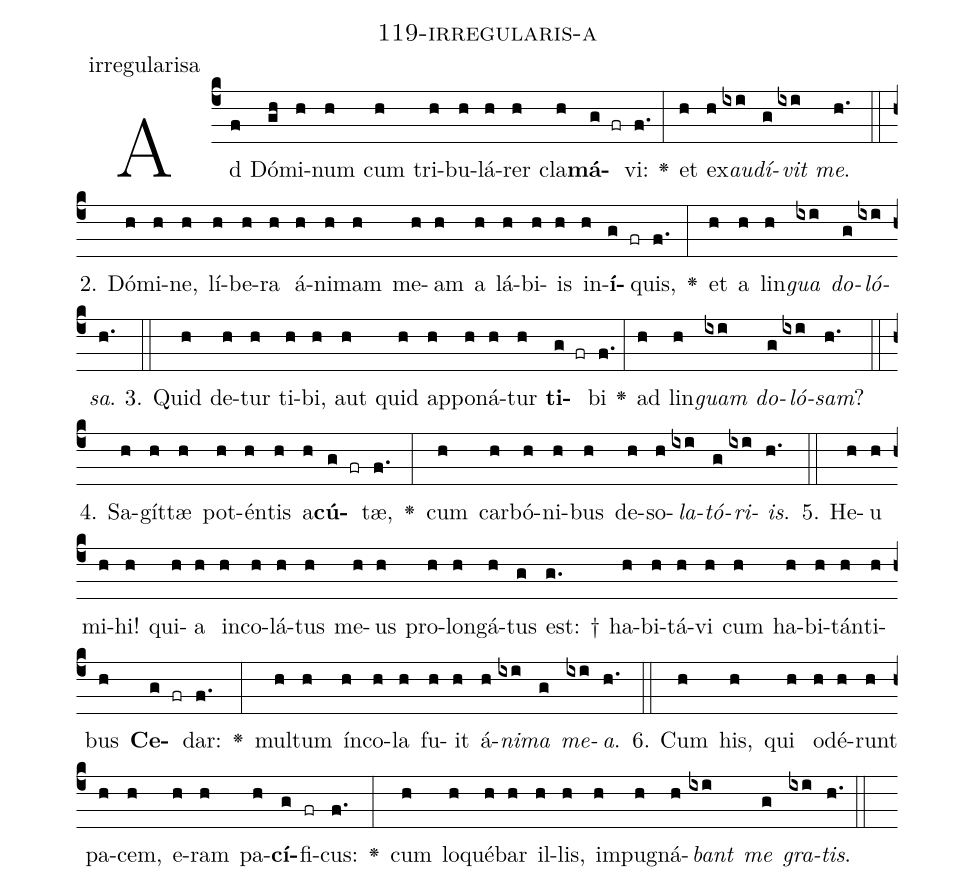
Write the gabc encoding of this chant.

name: 119-irregularis-a;
annotation: irregularisa;
%%
(c4)Ad(f) Dó(gh)mi(h)num(h) cum(h) tri(h)bu(h)lá(h)rer(h) cla(h)<b>má</b>(g fr)vi:(f.) <v>\greheightstar</v>(:) et(h) ex(h)<i>au</i>(ixi)<i>dí</i>(g)<i>vit</i>(ixi) <i>me</i>.(h.) (::)
2. Dó(h)mi(h)ne,(h) lí(h)be(h)ra(h) á(h)ni(h)mam(h) me(h)am(h) a(h) lá(h)bi(h)is(h) in(h)<b>í</b>(g fr)quis,(f.) <v>\greheightstar</v>(:) et(h) a(h) lin(h)<i>gua</i>(ixi) <i>do</i>(g)<i>ló</i>(ixi)<i>sa</i>.(h.) (::)
3. Quid(h) de(h)tur(h) ti(h)bi,(h) aut(h) quid(h) ap(h)po(h)ná(h)tur(h) <b>ti</b>(g fr)bi(f.) <v>\greheightstar</v>(:) ad(h) lin(h)<i>guam</i>(ixi) <i>do</i>(g)<i>ló</i>(ixi)<i>sam</i>?(h.) (::)
4. Sa(h)gít(h)tæ(h) pot(h)én(h)tis(h) a(h)<b>cú</b>(g fr)tæ,(f.) <v>\greheightstar</v>(:) cum(h) car(h)bó(h)ni(h)bus(h) de(h)so(h)<i>la</i>(ixi)<i>tó</i>(g)<i>ri</i>(ixi)<i>is</i>.(h.) (::)
5. He(h)u(h) mi(h)hi!(h) qui(h)a(h) in(h)co(h)lá(h)tus(h) me(h)us(h) pro(h)lon(h)gá(h)tus(g) est: †(g.) ha(h)bi(h)tá(h)vi(h) cum(h) ha(h)bi(h)tán(h)ti(h)bus(h) <b>Ce</b>(g fr)dar:(f.) <v>\greheightstar</v>(:) mul(h)tum(h) ín(h)co(h)la(h) fu(h)it(h) á(h)<i>ni</i>(ixi)<i>ma</i>(g) <i>me</i>(ixi)<i>a</i>.(h.) (::)
6. Cum(h) his,(h) qui(h) o(h)dé(h)runt(h) pa(h)cem,(h) e(h)ram(h) pa(h)<b>cí</b>(g)fi(fr)cus:(f.) <v>\greheightstar</v>(:) cum(h) lo(h)qué(h)bar(h) il(h)lis,(h) im(h)pu(h)gná(h)<i>bant</i>(ixi) <i>me</i>(g) <i>gra</i>(ixi)<i>tis</i>.(h.) (::)
